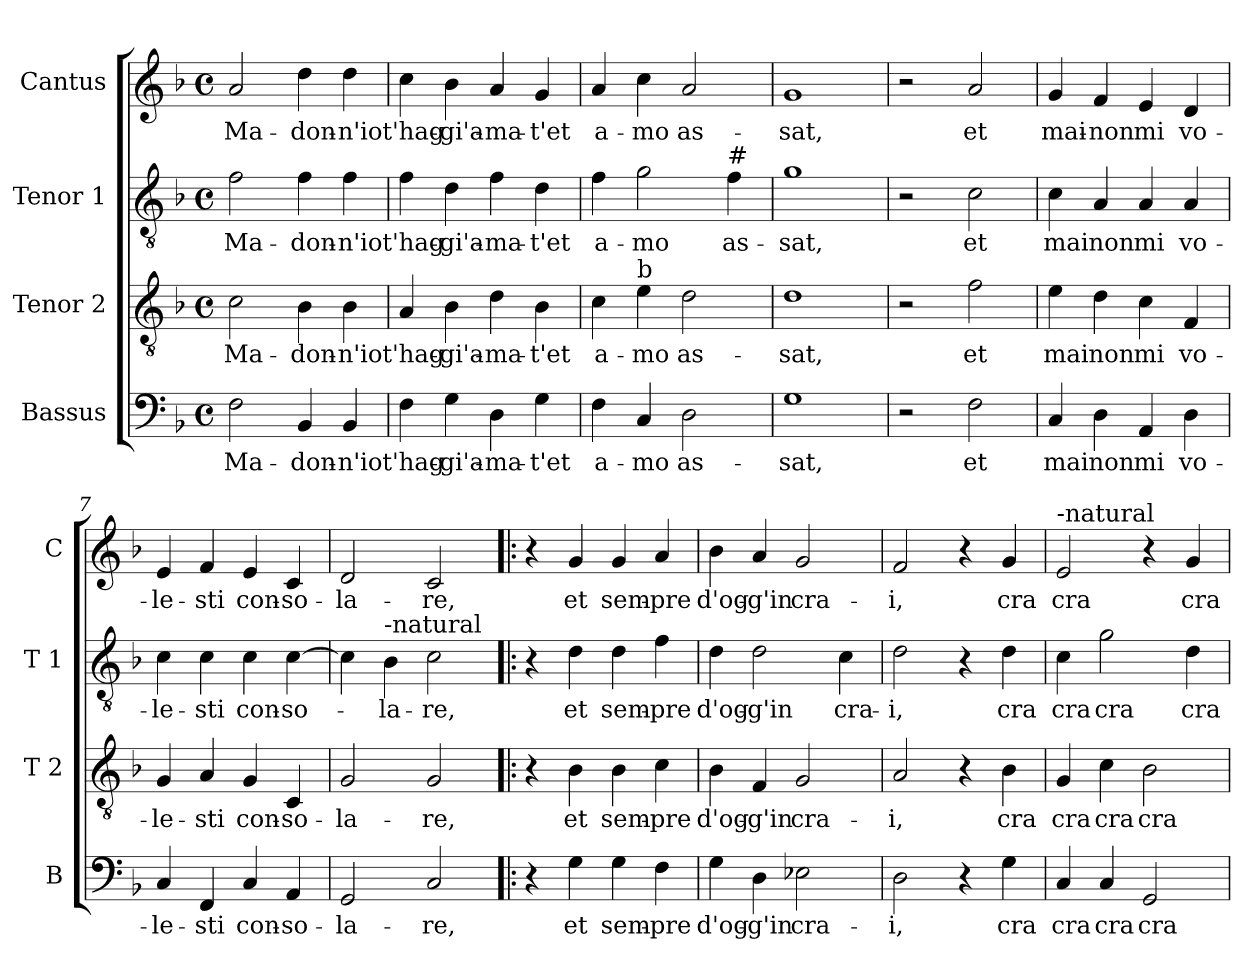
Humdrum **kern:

**kern	**text	**kern	**text	**kern	**text	**kern	**text
*part4	*part4	*part3	*part3	*part2	*part2	*part1	*part1
*staff4	*staff4	*staff3	*staff3	*staff2	*staff2	*staff1	*staff1
*I"Bassus	*	*I"Tenor 2	*	*I"Tenor 1	*	*I"Cantus	*
*I'B	*	*I'T 2	*	*I'T 1	*	*I'C	*
*clefF4	*	*clefGv2	*	*clefGv2	*	*clefG2	*
*k[b-]	*	*k[b-]	*	*k[b-]	*	*k[b-]	*
*F:	*	*F:	*	*F:	*	*F:	*
*M4/4	*	*M4/4	*	*M4/4	*	*M4/4	*
*met(c)	*	*met(c)	*	*met(c)	*	*met(c)	*
=1	=1	=1	=1	=1	=1	=1	=1
!	!LO:LY:b	!	!LO:LY:b	!	!LO:LY:b	!	!LO:LY:b
2F\	Ma-	2c\	Ma-	2f\	Ma-	2a/	Ma-
!	!LO:LY:b	!	!LO:LY:b	!	!LO:LY:b	!	!LO:LY:b
4BB-/	-don-	4B-\	-don-	4f\	-don-	4dd\	-don-
!	!LO:LY:b	!	!LO:LY:b	!	!LO:LY:b	!	!LO:LY:b
4BB-/	-n'io	4B-\	-n'io	4f\	-n'io	4dd\	-n'io
=2	=2	=2	=2	=2	=2	=2	=2
!	!LO:LY:b	!	!LO:LY:b	!	!LO:LY:b	!	!LO:LY:b
4F\	t'hag-	4A/	t'hag-	4f\	t'hag-	4cc\	t'hag-
!	!LO:LY:b	!	!LO:LY:b	!	!LO:LY:b	!	!LO:LY:b
4G\	-gi'a-	4B-\	-gi'a-	4d\	-gi'a-	4b-\	-gi'a-
!	!LO:LY:b	!	!LO:LY:b	!	!LO:LY:b	!	!LO:LY:b
4D\	-ma-	4d\	-ma-	4f\	-ma-	4a/	-ma-
!	!LO:LY:b	!	!LO:LY:b	!	!LO:LY:b	!	!LO:LY:b
4G\	-t'et	4B-\	-t'et	4d\	-t'et	4g/	-t'et
=3	=3	=3	=3	=3	=3	=3	=3
!	!LO:LY:b	!	!LO:LY:b	!	!LO:LY:b	!	!LO:LY:b
4F\	a-	4c\	a-	4f\	a-	4a/	a-
!	!	!LO:TX:a:t=b	!	!	!	!	!
!	!LO:LY:b	!	!LO:LY:b	!	!LO:LY:b	!	!LO:LY:b
4C/	-mo	4e\	-mo	2g\	-mo	4cc\	-mo
!	!LO:LY:b	!	!LO:LY:b	!	!	!	!LO:LY:b
2D\	as-	2d\	as-	.	.	2a/	as-
!	!	!	!	!LO:TX:a:t=#	!	!	!
!	!	!	!	!	!LO:LY:b	!	!
.	.	.	.	4f\	as-	.	.
=4	=4	=4	=4	=4	=4	=4	=4
!	!LO:LY:b	!	!LO:LY:b	!	!LO:LY:b	!	!LO:LY:b
1G	-sat,	1d	-sat,	1g	-sat,	1g	-sat,
!!LO:LB:g=z
=5	=5	=5	=5	=5	=5	=5	=5
2r	.	2r	.	2r	.	2r	.
!	!LO:LY:b	!	!LO:LY:b	!	!LO:LY:b	!	!LO:LY:b
2F\	et	2f\	et	2c\	et	2a/	et
=6	=6	=6	=6	=6	=6	=6	=6
!	!LO:LY:b	!	!LO:LY:b	!	!LO:LY:b	!	!LO:LY:b
4C/	mai	4e\	mai	4c\	mai	4g/	mai-
!	!LO:LY:b	!	!LO:LY:b	!	!LO:LY:b	!	!LO:LY:b
4D\	non	4d\	non	4A/	non	4f/	-non
!	!LO:LY:b	!	!LO:LY:b	!	!LO:LY:b	!	!LO:LY:b
4AA/	mi	4c\	mi	4A/	mi	4e/	mi
!	!LO:LY:b	!	!LO:LY:b	!	!LO:LY:b	!	!LO:LY:b
4D\	vo-	4F/	vo-	4A/	vo-	4d/	vo-
=7	=7	=7	=7	=7	=7	=7	=7
!	!LO:LY:b	!	!LO:LY:b	!	!LO:LY:b	!	!LO:LY:b
4C/	-le-	4G/	-le-	4c\	-le-	4e/	-le-
!	!LO:LY:b	!	!LO:LY:b	!	!LO:LY:b	!	!LO:LY:b
4FF/	-sti	4A/	-sti	4c\	-sti	4f/	-sti
!	!LO:LY:b	!	!LO:LY:b	!	!LO:LY:b	!	!LO:LY:b
4C/	con-	4G/	con-	4c\	con-	4e/	con-
!	!LO:LY:b	!	!LO:LY:b	!	!LO:LY:b	!	!LO:LY:b
4AA/	-so-	4C/	-so-	[4c\	-so-	4c/	-so-
=8	=8	=8	=8	=8	=8	=8	=8
!	!LO:LY:b	!	!LO:LY:b	!	!	!	!LO:LY:b
2GG/	-la-	2G/	-la-	4c\]	.	2d/	-la-
!	!	!	!	!LO:TX:a:t=-natural	!	!	!
!	!	!	!	!	!LO:LY:b	!	!
.	.	.	.	4B-\	-la-	.	.
!	!LO:LY:b	!	!LO:LY:b	!	!LO:LY:b	!	!LO:LY:b
2C/	-re,	2G/	-re,	2c\	-re,	2c/	-re,
=9!|:	=9!|:	=9!|:	=9!|:	=9!|:	=9!|:	=9!|:	=9!|:
4r	.	4r	.	4r	.	4r	.
!	!LO:LY:b	!	!LO:LY:b	!	!LO:LY:b	!	!LO:LY:b
4G\	et	4B-\	et	4d\	et	4g/	et
!	!LO:LY:b	!	!LO:LY:b	!	!LO:LY:b	!	!LO:LY:b
4G\	sem-	4B-\	sem-	4d\	sem-	4g/	sem-
!	!LO:LY:b	!	!LO:LY:b	!	!LO:LY:b	!	!LO:LY:b
4F\	-pre	4c\	-pre	4f\	-pre	4a/	-pre
!!LO:LB:g=z
=10	=10	=10	=10	=10	=10	=10	=10
!	!LO:LY:b	!	!LO:LY:b	!	!LO:LY:b	!	!LO:LY:b
4G\	d'og-	4B-\	d'og-	4d\	d'og-	4b-\	d'og-
!	!LO:LY:b	!	!LO:LY:b	!	!LO:LY:b	!	!LO:LY:b
4D\	-g'in	4F/	-g'in	2d\	-g'in	4a/	-g'in
!	!LO:LY:b	!	!LO:LY:b	!	!	!	!LO:LY:b
2E-X\	cra-	2G/	cra-	.	.	2g/	cra-
!	!	!	!	!	!LO:LY:b	!	!
.	.	.	.	4c\	cra-	.	.
=11	=11	=11	=11	=11	=11	=11	=11
!	!LO:LY:b	!	!LO:LY:b	!	!LO:LY:b	!	!LO:LY:b
2D\	-i,	2A/	-i,	2d\	-i,	2f/	-i,
4r	.	4r	.	4r	.	4r	.
!	!LO:LY:b	!	!LO:LY:b	!	!LO:LY:b	!	!LO:LY:b
4G\	cra	4B-\	cra	4d\	cra	4g/	cra
=12	=12	=12	=12	=12	=12	=12	=12
!	!	!	!	!	!	!LO:TX:a:t=-natural	!
!	!LO:LY:b	!	!LO:LY:b	!	!LO:LY:b	!	!LO:LY:b
4C/	cra	4G/	cra	4c\	cra	2e/	cra
!	!LO:LY:b	!	!LO:LY:b	!	!LO:LY:b	!	!
4C/	cra	4c\	cra	2g\	cra	.	.
!	!LO:LY:b	!	!LO:LY:b	!	!	!	!
2GG/	cra	2B-\	cra	.	.	4r	.
!	!	!	!	!	!LO:LY:b	!	!LO:LY:b
.	.	.	.	4d\	cra	4g/	cra
=	=	=	=	=	=	=	=
*-	*-	*-	*-	*-	*-	*-	*-
